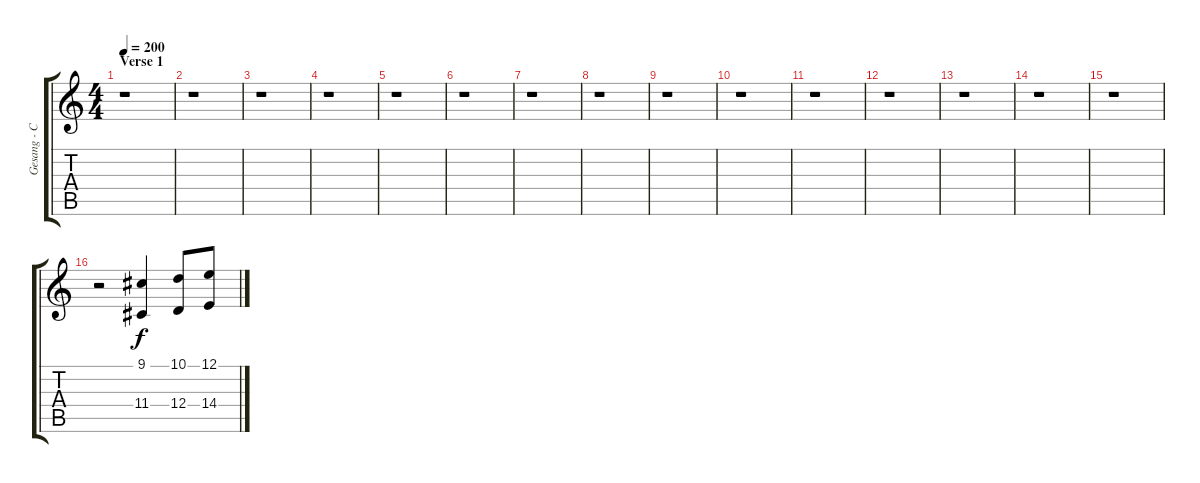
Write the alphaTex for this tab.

\track ("Gesang - Chor" "Gesang - C") {instrument pad4choir}
\staff {score tabs}
\tuning (E4 B3 G3 D3 A2 E2) {hide}
\ts (4 4)
\section ("" "Verse 1")
\tempo 200
\clef g2
\ks c
r.1{dy f} |
r.1 |
r.1 |
r.1 |
r.1 |
r.1 |
r.1 |
r.1 |
r.1 |
r.1 |
r.1 |
r.1 |
r.1 |
r.1 |
r.1 |
r.2 (9.1 11.4).4 (10.1 12.4).8 (12.1 14.4).8
